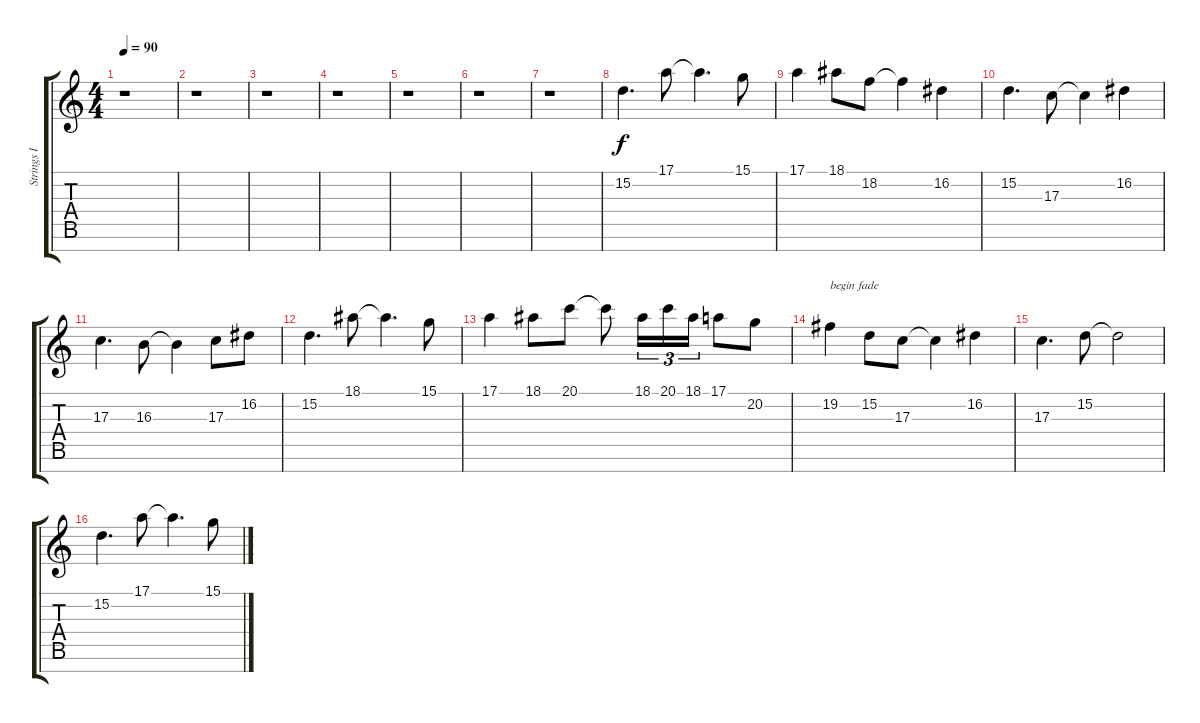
\track ("Strings I" "Strings I") {instrument stringensemble1}
\staff {score tabs}
\tuning (E4 B3 G3 D3 A2 E2 B1) {hide}
\ts (4 4)
\tempo 90
\clef g2
\ks c
r.1{dy f} |
r.1 |
r.1 |
r.1 |
r.1 |
r.1 |
r.1 |
15.2.4{d} 17.1.8 17.1{t}.4{d} 15.1.8 |
17.1.4 18.1.8 18.2.8 18.2{t}.4 16.2.4 |
15.2.4{d} 17.3.8 17.3{t}.4 16.2.4 |
17.3.4{d} 16.3.8 16.3{t}.4 17.3.8 16.2.8 |
15.2.4{d} 18.1.8 18.1{t}.4{d} 15.1.8 |
17.1.4 18.1.8 20.1.8 20.1{t}.8 18.1.16{tu (3 2)} 20.1.16{tu (3 2)} 18.1.16{tu (3 2)} 17.1.8 20.2.8 |
19.2.4{txt "begin fade" volume 6} 15.2.8 17.3.8 17.3{t}.4 16.2.4 |
17.3.4{d} 15.2.8 15.2{t}.2 |
15.2.4{d} 17.1.8 17.1{t}.4{d} 15.1.8
